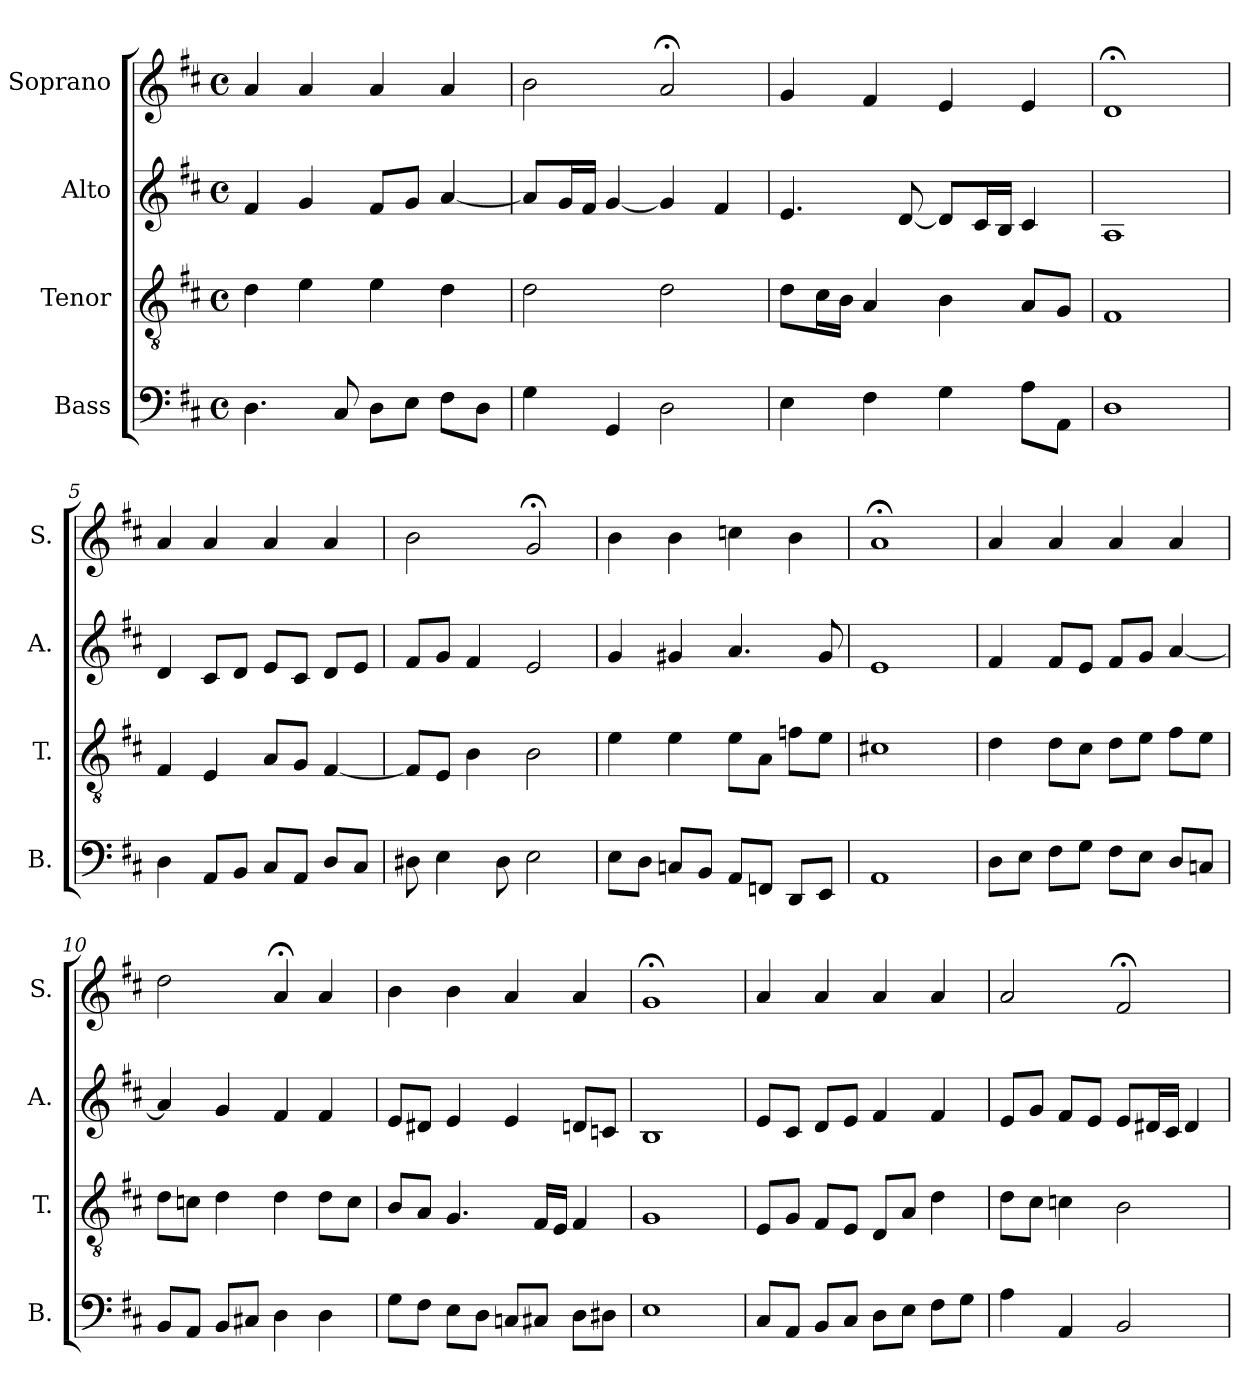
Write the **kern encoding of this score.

**kern	**kern	**kern	**kern
*part4	*part3	*part2	*part1
*staff4	*staff3	*staff2	*staff1
*I"Bass	*I"Tenor	*I"Alto	*I"Soprano
*I'B.	*I'T.	*I'A.	*I'S.
*clefF4	*clefGv2	*clefG2	*clefG2
*k[f#c#]	*k[f#c#]	*k[f#c#]	*k[f#c#]
*D:	*D:	*D:	*D:
*M4/4	*M4/4	*M4/4	*M4/4
*met(c)	*met(c)	*met(c)	*met(c)
=1	=1	=1	=1
4.D\	4d\	4f#/	4a/
.	4e\	4g/	4a/
8C#/	.	.	.
8D\L	4e\	8f#/L	4a/
8E\J	.	8g/J	.
8F#\L	4d\	[4a/	4a/
8D\J	.	.	.
=2	=2	=2	=2
4G\	2d\	8a/L]	2b\
.	.	16g/L	.
.	.	16f#/JJ	.
4GG/	.	[4g/	.
2D\	2d\	4g/]	2a;</
.	.	4f#/	.
=3	=3	=3	=3
4E\	8d\L	4.e/	4g/
.	16c#\L	.	.
.	16B\JJ	.	.
4F#\	4A/	.	4f#/
.	.	[8d/	.
4G\	4B\	8d/L]	4e/
.	.	16c#/L	.
.	.	16B/JJ	.
8A\L	8A/L	4c#/	4e/
8AA\J	8G/J	.	.
=4	=4	=4	=4
1D	1F#	1A	1d;<
!!LO:LB:g=z
=5	=5	=5	=5
4D\	4F#/	4d/	4a/
8AA/L	4E/	8c#/L	4a/
8BB/J	.	8d/J	.
8C#/L	8A/L	8e/L	4a/
8AA/J	8G/J	8c#/J	.
8D/L	[4F#/	8d/L	4a/
8C#/J	.	8e/J	.
=6	=6	=6	=6
8D#X\	8F#/L]	8f#/L	2b\
4E\	8E/J	8g/J	.
.	4B\	4f#/	.
8D#\	.	.	.
2E\	2B\	2e/	2g;</
=7	=7	=7	=7
8E\L	4e\	4g/	4b\
8D\J	.	.	.
8Cn/L	4e\	4g#X/	4b\
8BB/J	.	.	.
8AA/L	8e\L	4.a/	4ccn\
8FFn/J	8A\J	.	.
8DD/L	8fn\L	.	4b\
8EE/J	8e\J	8g#/	.
=8	=8	=8	=8
1AA	1c#X	1e	1a;<
!!LO:LB:g=z
=9	=9	=9	=9
8D\L	4d\	4f#/	4a/
8E\J	.	.	.
8F#\L	8d\L	8f#/L	4a/
8G\J	8c#\J	8e/J	.
8F#\L	8d\L	8f#/L	4a/
8E\J	8e\J	8g/J	.
8D/L	8f#\L	[4a/	4a/
8Cn/J	8e\J	.	.
=10	=10	=10	=10
8BB/L	8d\L	4a/]	2dd\
8AA/J	8cn\J	.	.
8BB/L	4d\	4g/	.
8C#X/J	.	.	.
4D\	4d\	4f#/	4a;</
4D\	8d\L	4f#/	4a/
.	8c\J	.	.
=11	=11	=11	=11
8G\L	8B/L	8e/L	4b\
8F#\J	8A/J	8d#X/J	.
8E\L	4.G/	4e/	4b\
8D\J	.	.	.
8Cn/L	.	4e/	4a/
8C#X/J	16F#/LL	.	.
.	16E/JJ	.	.
8D\L	4F#/	8dn/L	4a/
8D#X\J	.	8cn/J	.
=12	=12	=12	=12
1E	1G	1B	1g;<
!!LO:PB:g=z
=13	=13	=13	=13
8C#/L	8E/L	8e/L	4a/
8AA/J	8G/J	8c#/J	.
8BB/L	8F#/L	8d/L	4a/
8C#/J	8E/J	8e/J	.
8D\L	8D/L	4f#/	4a/
8E\J	8A/J	.	.
8F#\L	4d\	4f#/	4a/
8G\J	.	.	.
=14	=14	=14	=14
4A\	8d\L	8e/L	2a/
.	8c#\J	8g/J	.
4AA/	4cn\	8f#/L	.
.	.	8e/J	.
2BB/	2B\	8e/L	2f#;</
.	.	16d#X/L	.
.	.	16c#/JJ	.
.	.	4d#/	.
=	=	=	=
*-	*-	*-	*-
